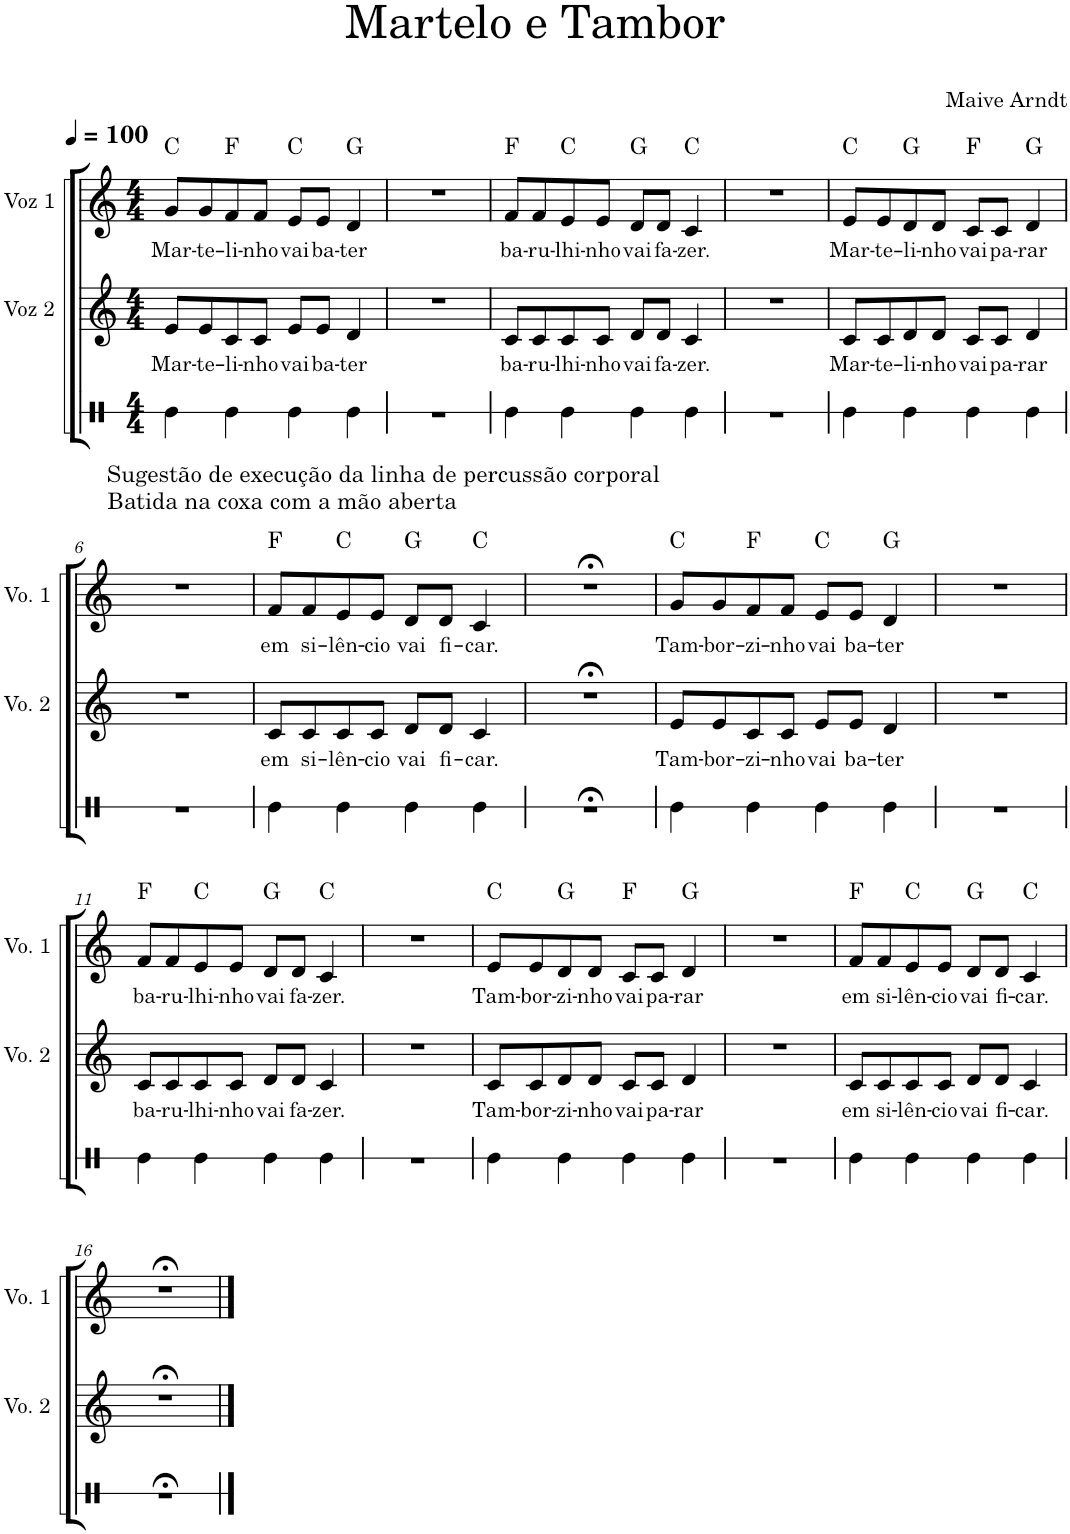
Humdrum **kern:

**kern	**kern	**text	**kern	**text	**harte
*part3	*part2	*part2	*part1	*part1	*part1
*staff3	*staff2	*staff2	*staff1	*staff1	*
*I"Voz 3	*I"Voz 2	*	*I"Voz 1	*	*
*	*I'Vo. 2	*	*I'Vo. 1	*	*
*stria1	*	*	*	*	*
*clefX	*clefG2	*	*clefG2	*	*
*k[]	*k[]	*	*k[]	*	*
*M4/4	*M4/4	*	*M4/4	*	*
*MM100	*MM100	*	*MM100	*	*
=1	=1	=1	=1	=1	=1
!LO:TX:b:t=Sugestão de execução da linha de percussão corporal	!	!	!	!	!
!LO:TX:b:t=Batida na coxa com a mão aberta	!	!	!	!	!
!	!	!LO:LY:b	!	!LO:LY:b	!
4Re\	8e/L	Mar-	8g/L	Mar-	C:maj
!	!	!LO:LY:b	!	!LO:LY:b	!
.	8e/	-te-	8g/	-te-	.
!	!	!LO:LY:b	!	!LO:LY:b	!
4Re\	8c/	-li-	8f/	-li-	F:maj
!	!	!LO:LY:b	!	!LO:LY:b	!
.	8c/J	-nho	8f/J	-nho	.
!	!	!LO:LY:b	!	!LO:LY:b	!
4Re\	8e/L	vai	8e/L	vai	C:maj
!	!	!LO:LY:b	!	!LO:LY:b	!
.	8e/J	ba-	8e/J	ba-	.
!	!	!LO:LY:b	!	!LO:LY:b	!
4Re\	4d/	-ter	4d/	-ter	G:maj
=2	=2	=2	=2	=2	=2
1r	1r	.	1r	.	.
=3	=3	=3	=3	=3	=3
!	!	!LO:LY:b	!	!LO:LY:b	!
4Re\	8c/L	ba-	8f/L	ba-	F:maj
!	!	!LO:LY:b	!	!LO:LY:b	!
.	8c/	-ru-	8f/	-ru-	.
!	!	!LO:LY:b	!	!LO:LY:b	!
4Re\	8c/	-lhi-	8e/	-lhi-	C:maj
!	!	!LO:LY:b	!	!LO:LY:b	!
.	8c/J	-nho	8e/J	-nho	.
!	!	!LO:LY:b	!	!LO:LY:b	!
4Re\	8d/L	vai	8d/L	vai	G:maj
!	!	!LO:LY:b	!	!LO:LY:b	!
.	8d/J	fa-	8d/J	fa-	.
!	!	!LO:LY:b	!	!LO:LY:b	!
4Re\	4c/	-zer.	4c/	-zer.	C:maj
=4	=4	=4	=4	=4	=4
1r	1r	.	1r	.	.
=5	=5	=5	=5	=5	=5
!	!	!LO:LY:b	!	!LO:LY:b	!
4Re\	8c/L	Mar-	8e/L	Mar-	C:maj
!	!	!LO:LY:b	!	!LO:LY:b	!
.	8c/	-te-	8e/	-te-	.
!	!	!LO:LY:b	!	!LO:LY:b	!
4Re\	8d/	-li-	8d/	-li-	G:maj
!	!	!LO:LY:b	!	!LO:LY:b	!
.	8d/J	-nho	8d/J	-nho	.
!	!	!LO:LY:b	!	!LO:LY:b	!
4Re\	8c/L	vai	8c/L	vai	F:maj
!	!	!LO:LY:b	!	!LO:LY:b	!
.	8c/J	pa-	8c/J	pa-	.
!	!	!LO:LY:b	!	!LO:LY:b	!
4Re\	4d/	-rar	4d/	-rar	G:maj
!!LO:LB:g=z
=6	=6	=6	=6	=6	=6
1r	1r	.	1r	.	.
=7	=7	=7	=7	=7	=7
!	!	!LO:LY:b	!	!LO:LY:b	!
4Re\	8c/L	em	8f/L	em	F:maj
!	!	!LO:LY:b	!	!LO:LY:b	!
.	8c/	si-	8f/	si-	.
!	!	!LO:LY:b	!	!LO:LY:b	!
4Re\	8c/	-lên-	8e/	-lên-	C:maj
!	!	!LO:LY:b	!	!LO:LY:b	!
.	8c/J	-cio	8e/J	-cio	.
!	!	!LO:LY:b	!	!LO:LY:b	!
4Re\	8d/L	vai	8d/L	vai	G:maj
!	!	!LO:LY:b	!	!LO:LY:b	!
.	8d/J	fi-	8d/J	fi-	.
!	!	!LO:LY:b	!	!LO:LY:b	!
4Re\	4c/	-car.	4c/	-car.	C:maj
=8	=8	=8	=8	=8	=8
1r;<	1r;<	.	1r;<	.	.
=9	=9	=9	=9	=9	=9
!	!	!LO:LY:b	!	!LO:LY:b	!
4Re\	8e/L	Tam-	8g/L	Tam-	C:maj
!	!	!LO:LY:b	!	!LO:LY:b	!
.	8e/	-bor-	8g/	-bor-	.
!	!	!LO:LY:b	!	!LO:LY:b	!
4Re\	8c/	-zi-	8f/	-zi-	F:maj
!	!	!LO:LY:b	!	!LO:LY:b	!
.	8c/J	-nho	8f/J	-nho	.
!	!	!LO:LY:b	!	!LO:LY:b	!
4Re\	8e/L	vai	8e/L	vai	C:maj
!	!	!LO:LY:b	!	!LO:LY:b	!
.	8e/J	ba-	8e/J	ba-	.
!	!	!LO:LY:b	!	!LO:LY:b	!
4Re\	4d/	-ter	4d/	-ter	G:maj
=10	=10	=10	=10	=10	=10
1r	1r	.	1r	.	.
!!LO:LB:g=z
=11	=11	=11	=11	=11	=11
!	!	!LO:LY:b	!	!LO:LY:b	!
4Re\	8c/L	ba-	8f/L	ba-	F:maj
!	!	!LO:LY:b	!	!LO:LY:b	!
.	8c/	-ru-	8f/	-ru-	.
!	!	!LO:LY:b	!	!LO:LY:b	!
4Re\	8c/	-lhi-	8e/	-lhi-	C:maj
!	!	!LO:LY:b	!	!LO:LY:b	!
.	8c/J	-nho	8e/J	-nho	.
!	!	!LO:LY:b	!	!LO:LY:b	!
4Re\	8d/L	vai	8d/L	vai	G:maj
!	!	!LO:LY:b	!	!LO:LY:b	!
.	8d/J	fa-	8d/J	fa-	.
!	!	!LO:LY:b	!	!LO:LY:b	!
4Re\	4c/	-zer.	4c/	-zer.	C:maj
=12	=12	=12	=12	=12	=12
1r	1r	.	1r	.	.
=13	=13	=13	=13	=13	=13
!	!	!LO:LY:b	!	!LO:LY:b	!
4Re\	8c/L	Tam-	8e/L	Tam-	C:maj
!	!	!LO:LY:b	!	!LO:LY:b	!
.	8c/	-bor-	8e/	-bor-	.
!	!	!LO:LY:b	!	!LO:LY:b	!
4Re\	8d/	-zi-	8d/	-zi-	G:maj
!	!	!LO:LY:b	!	!LO:LY:b	!
.	8d/J	-nho	8d/J	-nho	.
!	!	!LO:LY:b	!	!LO:LY:b	!
4Re\	8c/L	vai	8c/L	vai	F:maj
!	!	!LO:LY:b	!	!LO:LY:b	!
.	8c/J	pa-	8c/J	pa-	.
!	!	!LO:LY:b	!	!LO:LY:b	!
4Re\	4d/	-rar	4d/	-rar	G:maj
=14	=14	=14	=14	=14	=14
1r	1r	.	1r	.	.
=15	=15	=15	=15	=15	=15
!	!	!LO:LY:b	!	!LO:LY:b	!
4Re\	8c/L	em	8f/L	em	F:maj
!	!	!LO:LY:b	!	!LO:LY:b	!
.	8c/	si-	8f/	si-	.
!	!	!LO:LY:b	!	!LO:LY:b	!
4Re\	8c/	-lên-	8e/	-lên-	C:maj
!	!	!LO:LY:b	!	!LO:LY:b	!
.	8c/J	-cio	8e/J	-cio	.
!	!	!LO:LY:b	!	!LO:LY:b	!
4Re\	8d/L	vai	8d/L	vai	G:maj
!	!	!LO:LY:b	!	!LO:LY:b	!
.	8d/J	fi-	8d/J	fi-	.
!	!	!LO:LY:b	!	!LO:LY:b	!
4Re\	4c/	-car.	4c/	-car.	C:maj
!!LO:LB:g=z
=16	=16	=16	=16	=16	=16
1r;<	1r;<	.	1r;<	.	.
==	==	==	==	==	==
*-	*-	*-	*-	*-	*-
